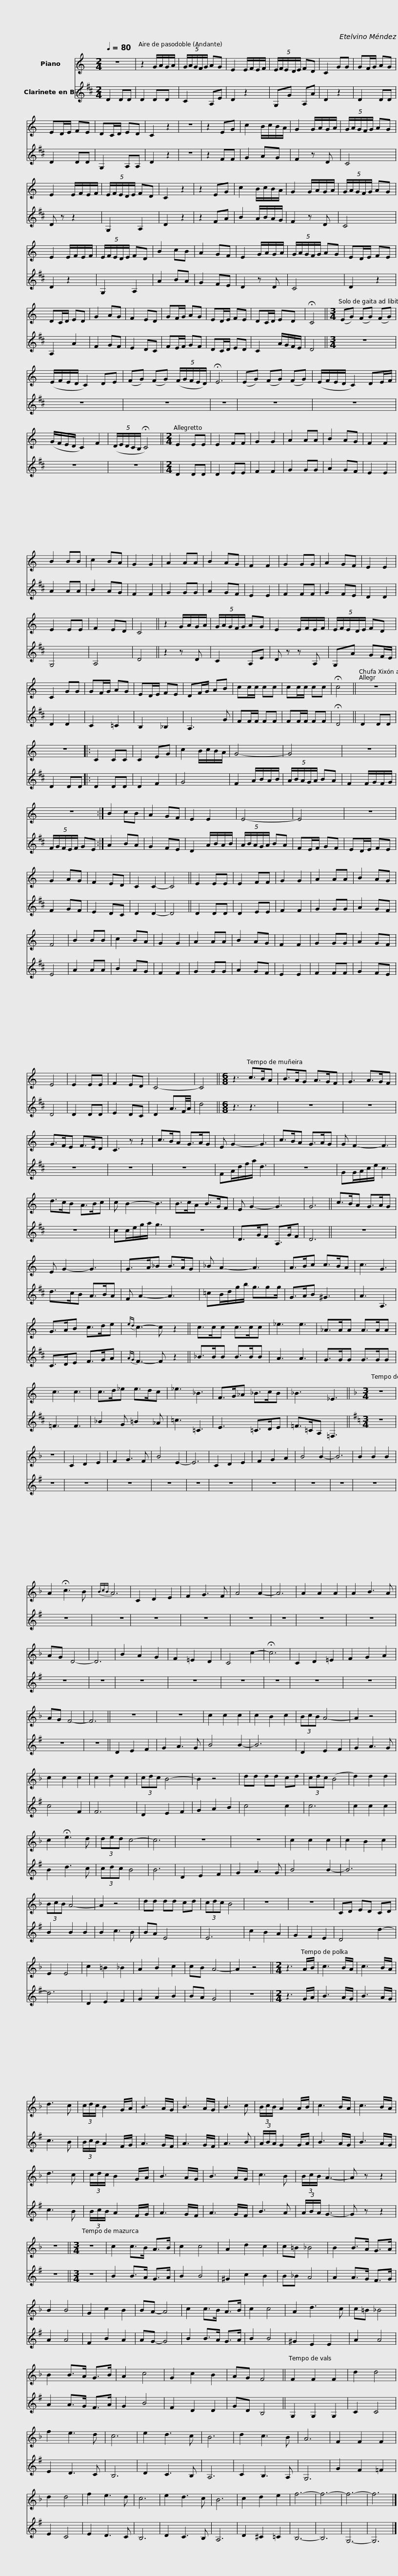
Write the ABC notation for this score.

X:1
%%score 1 2
L:1/8
Q:1/4=80
M:2/4
I:linebreak $
K:C
V:1 treble
V:2 treble transpose=-2
V:1
 z4 | z2 G/A/G/A/ | (5:4:5G/A/G/F/G/ AG | E2 E/F/E/F/ | (5:4:5E/F/E/D/E/ FD | %5
 C2 GG | GF/G/ AG | ED/E/ FE |$ DC/D/ ED | C2 z2 | %10
 z4 | z2 EG | c2 B/c/B/A/ | G2 G/A/G/A/ | (5:4:5G/A/G/F/G/ AG | %15
 E2 E/F/E/F/ | (5:4:5E/F/E/D/E/ FD |$ C2 z2 | z2 EG | c2 B/c/B/A/ | %20
 G2 G/A/G/A/ | (5:4:5G/A/G/F/G/ AG | E2 E/F/E/F/ | (5:4:5E/F/E/D/E/ FD | B2 cB | %25
 A2 GF |$ E2 G/A/G/A/ | (5:4:5G/A/G/F/G/ AG | ED/E/ FE | DC/D/ ED | %30
 G2 AG | F2 ED | GF/G/ AG | ED/E/ FE |$ DC/D/ ED | %35
 !fermata!C4 ||[M:3/4] (EG) (FG) (FG) | (E/F/E/D/ C2) DE | (FG) (FG) (5:4:5(F/G/F/E/D/) | !fermata!E6 | %40
 (EG) (FG) (FG) |$ (E/F/E/D/ C2) DE/F/ | (G/F/E/D/ C2) F2 | (5:4:5(D/E/D/C/B,/ !fermata!C4) ||[M:2/4] E2 EE | %45
 E2 FF | G2 G2 | A2 AA | B2 AG | F2 F2 | %50
 B2 BB |$ c2 BA | G2 G2 | A2 AA | B2 AG | %55
 F2 F2 | G2 GG | A2 GF | E2 E2 | E2 EE | %60
 F2 ED | C4 || z2 G/A/G/A/ | (5:4:5G/A/G/F/G/ AG |$ E2 E/F/E/F/ | %65
 (5:4:5E/F/E/D/E/ FD | C2 GG | GF/G/ AG | ED/E/ FE | DF/G/ AB | %70
 cc/c/ cc | cc/c/ cc |$ !fermata!c4 || z4 | z4 |: %75
 C2 CC | C2 EG | c2 B/c/B/A/ | G4- | G4 | %80
 z4 | z4 :|$ B2 cB | A2 GF | E2 E2 | %85
 E4- | E4 | z4 | G2 AG | F2 ED | %90
 C2 C2- | C4 || E2 EE |$ E2 FF | G2 G2 | %95
 A2 AA | B2 AG | F4 | B2 BB | c2 BA | %100
 G2 G2 | A2 AA | B2 AG | F2 F2 | G2 GG | %105
 A2 GF | E4 |$ E2 EE | F2 ED | C4- | %110
 C4 ||[K:C][M:6/8] z3 c>BA | B>AG A>GF | G3 A>GF | G>FE F>ED | %115
 C3 z z2 |$ c>BA G>AG | E G2- G3 | c>BA G>AG | G F2- F3 | %120
 d>cB A>Bc | c B2- B3 |$ B>cA B>GF | E G2- G3 | G6 || %125
 c>BA G>AG | E G2- G3 | G>A_B B>AG |$ _B A2- A3 | A>Bc c>BA | %130
 c3 G3 | G>AB c>de |{ed} c3- c z2 || c>cc c>cc | _e3 e3 |$ %135
 _A>AA A>AA | c3 c3 | c>d_e e>dc | _e3 _B3 | F>G_A _B>cB | %140
 _B3 _E3 ||[K:F][M:3/4] z6 |$ z6 | C2 D2 E2 | F2 G3 F | %145
 B4 E2- | E6 | C2 D2 E2 | F2 G2 A2 | B4 B2- | %150
 B6 | B2 B2 B2 | A2 !fermata!c3 B |{BcB} A6 | C2 D2 E2 |$ %155
 F2 G3 F | A4 A2- | A6 | A2 A2 A2 | A2 B3 A | %160
 AG D4- | D6 | B2 A2 G2 | F2 =E2 D2 | C4 c2- | %165
 !fermata!c6 | C2 D2 =E2 | F2 G2 A2 |$ AG F4- | F6 || %170
 z6 | z6 | c2 c2 c2 | c2 B2 c2 | (3BcB A4- | %175
 A2 z4 | c2 c2 c2 | c2 d2 c2 | (3cdc B4- |$ B2 z4 | %180
 dd dd cd | (3cdc (B4 | d2) d2 d2 | c2 !fermata!e3 d | (3ded c4- | %185
 c6 | z6 | z6 | c2 c2 c2 | c2 B2 c2 |$ %190
 (3BcB A4- | A2 z4 | dd dd cd | (3cdc B4 | z6 | %195
 z6 | CD ED CD | E2 E4 | c2 =B2 _B2 | A2 B2 c2 |$ %200
 cB A4- | A2 z4 ||[M:2/4] z3 A/B/ | c3 B/A/ | c3 B/A/ | %205
 d3 c | (3c/d/c/ B2 G/A/ | B3 A/G/ | B3 A/G/ | B3 c | %210
 (3B/c/B/ A2 A/B/ |$ c3 B/A/ | c3 B/A/ | d3 c | (3c/d/c/ B2 G/A/ | %215
 B3 A/G/ | B3 A/G/ | c3 B | (3B/c/B/ A3- | A z z2 | %220
 z4 ||[M:3/4] z6 |$ c2 c>B A>B | c2 c4 | A2 d2 c2 | %225
 c=B _B4 | B2 B>A G>A | B2 B4 | G2 c2 B2 | BA- A4 | %230
 c2 c>B A>B | c2 c4 |$ A2 d3 c | c=B _B4 | B2 B>A G>B | %235
 A2 c4 | G2 c2 B2 | AG F4 || F2 F2 F2 | d2 d4 | %240
 f2 e3 d | c6 | e2 d3 c |$ B6 | d2 c3 B | %245
 A6 | F2 F2 F2 | d2 d4 | f2 e3 d | c6 | %250
 e2 d3 c | B6 | c2 d2 e2 | f6- | f6- | %255
 f6- |$ f6 |] %257
V:2
[K:D] D2 DD | D2 DD | C2 A,E | D2 z2 | G,G A,A | %5
 D2 z2 | D2 DD | D2 DD |$ G,2 A,A, | D2 z2 | %10
 z4 | z2 FF | G2 AG | F2 z D | C4 | %15
 D z z2 | G,2 A,2 |$ D2 z2 | z2 FA | B2 A/B/A/G/ | %20
 F2 z D | C4 | D2 z2 | G,2 A,2 | A2 BA | %25
 G2 FE |$ D2 z D | C4 | D2 z2 | A,2 A2 | %30
 F2 GF | E2 DC | FE/F/ GF | DC/D/ ED |$ C2 A/G/F/E/ | %35
 D4 ||[M:3/4] z6 | z6 | z6 | z6 | %40
 z6 |$ z6 | z6 | z6 ||[M:2/4] D2 DD | %45
 D2 EE | F2 F2 | G2 GG | A2 GF | E2 E2 | %50
 A2 AA |$ B2 AG | F2 F2 | G2 GG | A2 GF | %55
 E2 E2 | F2 FF | G2 FE | D2 D2 | G,4 | %60
 A,4 | D4 || z2 z D | C2 A,E |$ D z z A, | %65
 G,A GF/E/ | D2 D2 | C2 =C2 | B,2 _B,2 | A,3 G | %70
 FF/F/ FF | FF/F/ FF |$ !fermata!D4 || D2 DD | D2 DD |: %75
 D2 DD | D2 F2 | G4 | F2 A/B/A/B/ | (5:4:5A/B/A/G/A/ BA | %80
 F2 F/G/F/G/ | (5:4:5F/G/F/E/F/ GE :|$ A2 BA | G2 FE | D2 A/B/A/B/ | %85
 (5:4:5A/B/A/G/A/ BA | FE/F/ GF | ED/E/ FE | F2 GF | E2 DC | %90
 D2 D2- | D4 || D2 DD |$ D2 EE | F2 F2 | %95
 G2 GG | A2 GF | E4 | A2 AA | B2 AG | %100
 F2 F2 | G2 GG | A2 GF | E2 E2 | F2 FF | %105
 G2 FE | D4 |$ D2 DD | E2 DC | D2 A3/2F/4A/4 | %110
 d4 ||[K:D][M:6/8] z3 z3 | z6 | z6 | z6 | %115
 z6 |$ z6 | FA/d/f/a/ d3 | z6 | GG/A/c/e/ c3 | %120
 z6 | cc/e/g/a/ g3 |$ z6 | D>GF A,>GF | D6 || %125
 z6 | d>cB A>BA | F A2- A3 |$ =cB/d/g/b/ g3/2gg/ | G>AB ^G3 | %130
 A3 A,3 | C>DE F>GA |{AG} F3- F z2 || _B>BB B>BB | A3 A3 |$ %135
 G>GG G>GG | =F3 F3 | _B2 G =B2 _A | =c3 =C3 | E3 =C>DE | %140
 =F>=CA, =F,3 ||[K:G][M:3/4] z6 |$ z6 | z6 | z6 | %145
 z6 | z6 | z6 | z6 | z6 | %150
 z6 | z6 | z6 | z6 | z6 |$ %155
 z6 | z6 | z6 | z6 | z6 | %160
 z6 | z6 | z6 | z6 | z6 | %165
 z6 | z6 | z6 |$ z6 | z6 || %170
 D2 E2 F2 | G2 A3 G | B4 B2- | B6 | D2 E2 F2 | %175
 G2 A3 G | c4 F2 | F6 | D2 E2 F2 |$ G2 A2 B2 | %180
 c4 c2 | c6 | c2 c2 c2 | B2 d3 c | (3cdc B4 | %185
 B6 | D2 E2 F2 | G2 A3 G | B4 B2- | B6 |$ %190
 B2 B2 B2 | B2 c3 B | BA E4 | E6 | c2 B2 A2 | %195
 G2 F2 E2 | D4 d2- | d6 | D2 E2 F2 | G2 A2 B2 |$ %200
 BA G4 | z6 ||[M:2/4] z3 G/A/ | B3 A/G/ | B3 A/G/ | %205
 c3 B | (3B/c/B/ A2 F/G/ | A3 G/F/ | A3 G/F/ | A3 B | %210
 (3A/B/A/ G2 G/A/ |$ B3 A/G/ | B3 A/G/ | c3 B | (3B/c/B/ A2 F/G/ | %215
 A3 G/F/ | A3 G/F/ | B3 A | (3A/B/A/ G3- | G z z2 | %220
 z4 ||[M:3/4] z6 |$ B2 B>A G>A | B2 B4 | ^G2 c2 B2 | %225
 B_B A4 | A2 A>G F>G | A2 A4 | F2 B2 A2 | AG- G4 | %230
 B2 B>A G>A | B2 B4 |$ ^G2 E2 E2 | A2 A4 | A2 A>G F>A | %235
 G2 B4 | F2 D2 D2 | GD B,4 || G,2 G,2 G,2 | C2 C4 | %240
 E2 D3 C | B,6 | D2 C3 B, |$ A,6 | C2 B,3 A, | %245
 G,6 | G2 F2 =F2 | E2 C4 | E2 D3 C | B,6 | %250
 D2 C3 B, | A,6 | D2 ^C2 =C2 | B,6- | B,6 | %255
 G,6- |$ G,6 |] %257
